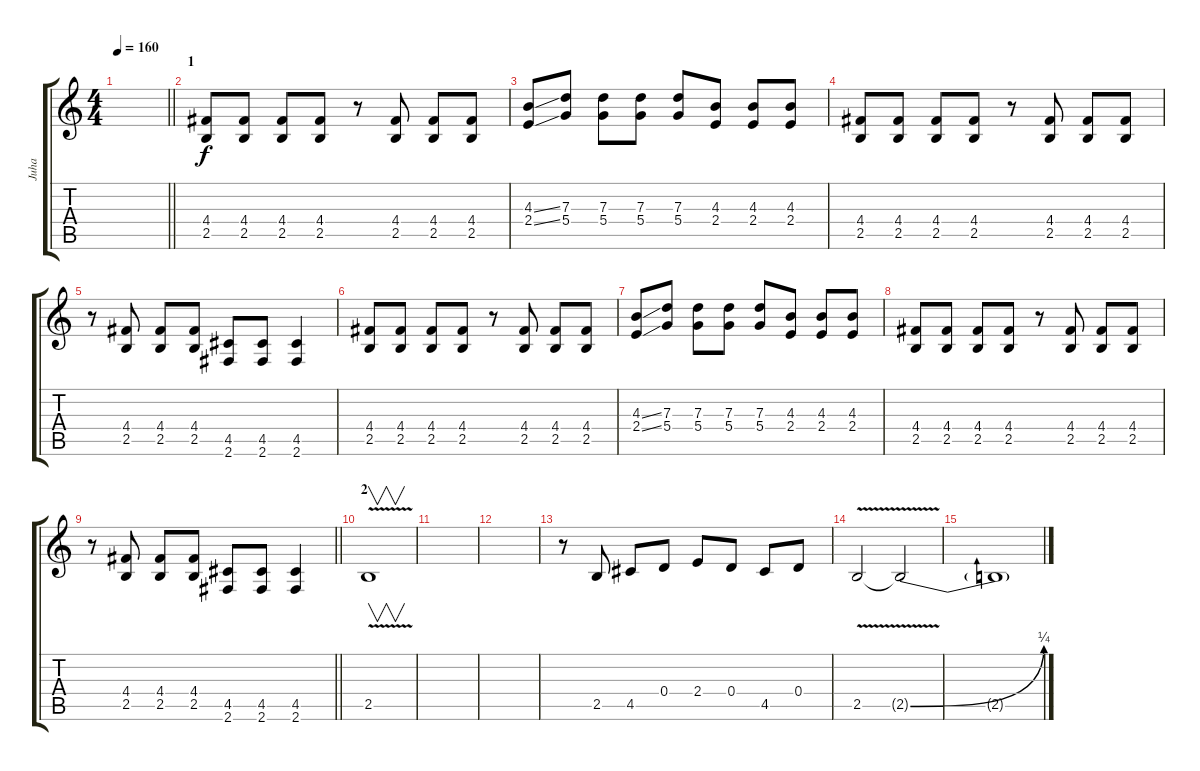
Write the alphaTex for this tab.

\track ("Juha" "Juha") {instrument overdrivenguitar}
\staff {score tabs}
\tuning (E4 B3 G3 D3 A2 E2) {hide}
\ts (4 4)
\tempo 160
\clef g2
\barLineRight lightlight
\ks c
|
\section ("" "1")
(4.4 2.5).8 (4.4 2.5).8 (4.4 2.5).8 (4.4 2.5).8 r.8 (4.4 2.5).8 (4.4 2.5).8 (4.4 2.5).8 |
(4.3{ss} 2.4{ss}).8 (7.3 5.4).8 (7.3 5.4).8 (7.3 5.4).8 (7.3 5.4).8 (4.3 2.4).8 (4.3 2.4).8 (4.3 2.4).8 |
(4.4 2.5).8 (4.4 2.5).8 (4.4 2.5).8 (4.4 2.5).8 r.8 (4.4 2.5).8 (4.4 2.5).8 (4.4 2.5).8 |
r.8 (4.4 2.5).8 (4.4 2.5).8 (4.4 2.5).8 (4.5 2.6).8 (4.5 2.6).8 (4.5 2.6).4 |
(4.4 2.5).8 (4.4 2.5).8 (4.4 2.5).8 (4.4 2.5).8 r.8 (4.4 2.5).8 (4.4 2.5).8 (4.4 2.5).8 |
(4.3{ss} 2.4{ss}).8 (7.3 5.4).8 (7.3 5.4).8 (7.3 5.4).8 (7.3 5.4).8 (4.3 2.4).8 (4.3 2.4).8 (4.3 2.4).8 |
(4.4 2.5).8 (4.4 2.5).8 (4.4 2.5).8 (4.4 2.5).8 r.8 (4.4 2.5).8 (4.4 2.5).8 (4.4 2.5).8 |
\barLineRight lightlight
r.8 (4.4 2.5).8 (4.4 2.5).8 (4.4 2.5).8 (4.5 2.6).8 (4.5 2.6).8 (4.5 2.6).4 |
\section ("" "2")
2.5{v}.1{v} |
|
|
r.8 2.5.8 4.5.8 0.4.8 2.4.8 0.4.8 4.5.8 0.4.8 |
2.5{v}.2 2.5{be (bend 0 0 60 1) t}.2 |
2.5{t}.1
